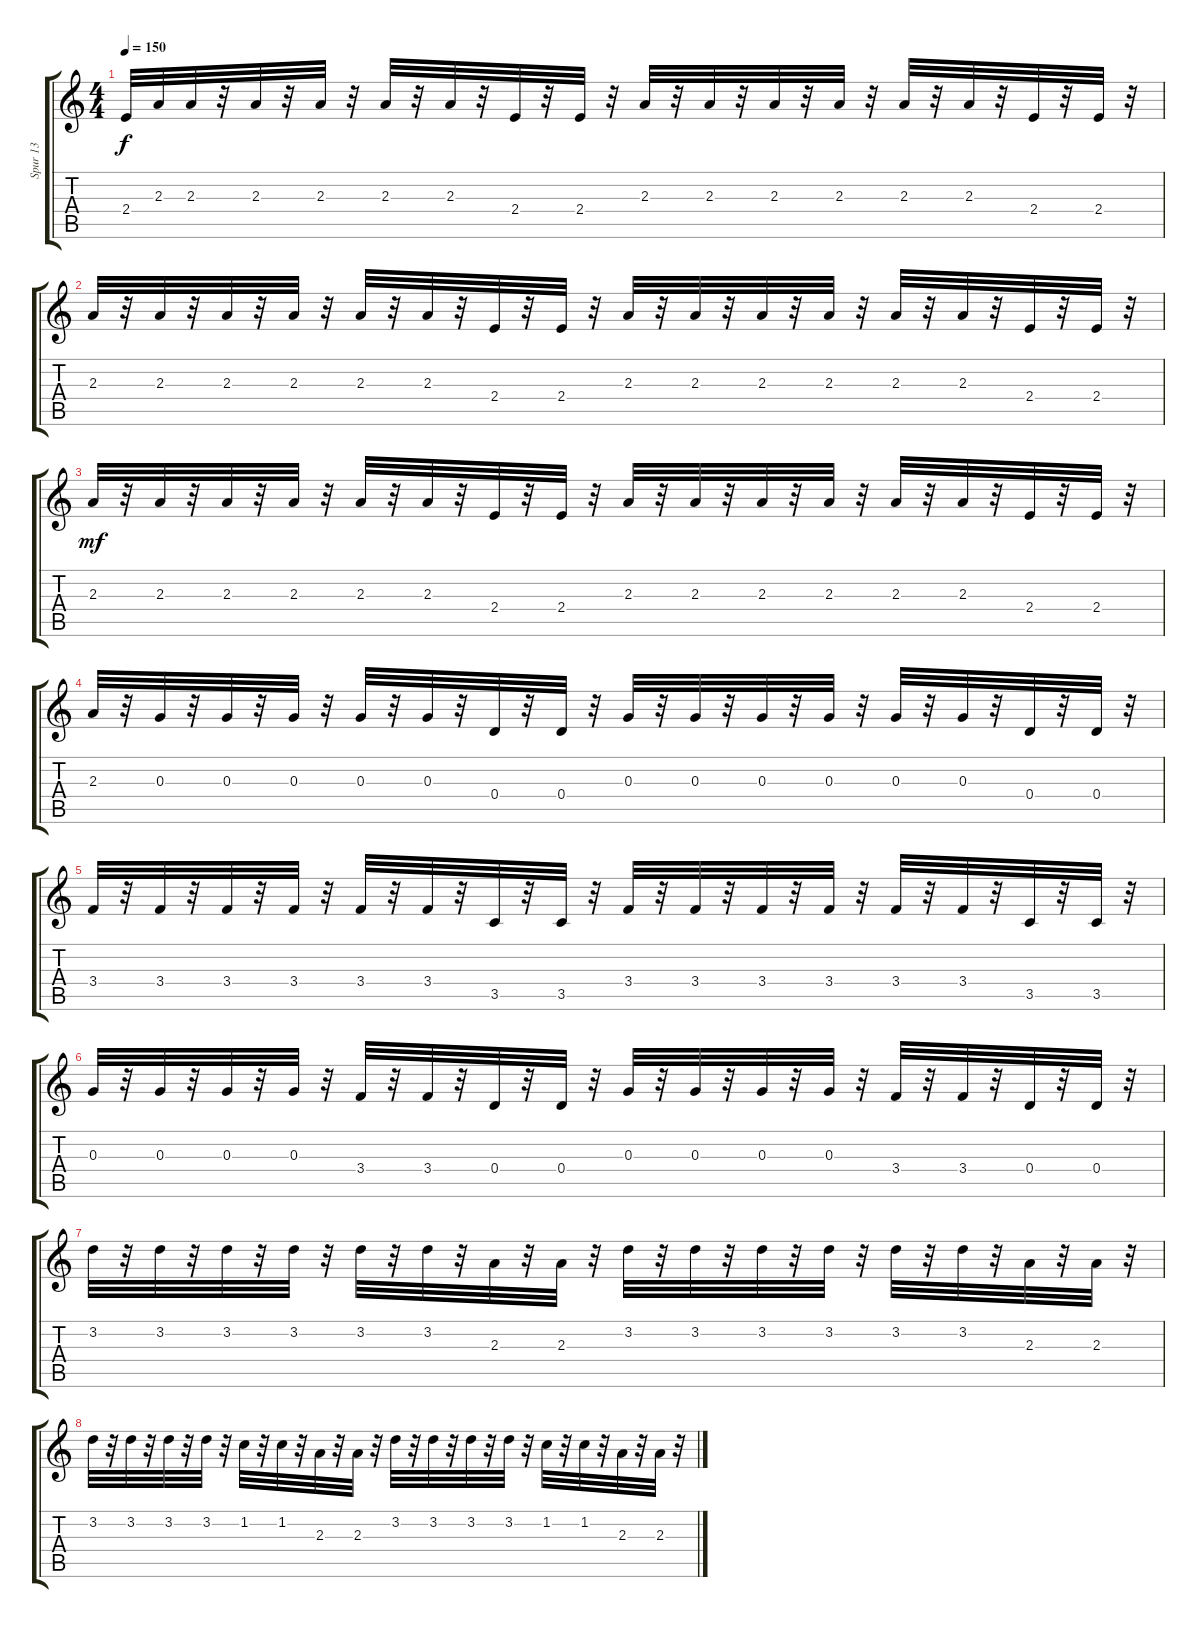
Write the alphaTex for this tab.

\track ("Spur 13" "Spur 13") {instrument synthbass1}
\staff {score tabs}
\tuning (E4 B3 G3 D3 A2 E2) {hide}
\ts (4 4)
\tempo 150
\clef g2
\ks c
2.4.32{dy f} 2.3.32 2.3.32 r.32 2.3.32 r.32 2.3.32 r.32 2.3.32 r.32 2.3.32 r.32 2.4.32 r.32 2.4.32 r.32 2.3.32 r.32 2.3.32 r.32 2.3.32 r.32 2.3.32 r.32 2.3.32 r.32 2.3.32 r.32 2.4.32 r.32 2.4.32 r.32 |
2.3.32 r.32 2.3.32 r.32 2.3.32 r.32 2.3.32 r.32 2.3.32 r.32 2.3.32 r.32 2.4.32 r.32 2.4.32 r.32 2.3.32 r.32 2.3.32 r.32 2.3.32 r.32 2.3.32 r.32 2.3.32 r.32 2.3.32 r.32 2.4.32 r.32 2.4.32 r.32 |
2.3.32{dy mf} r.32 2.3.32 r.32 2.3.32 r.32 2.3.32 r.32 2.3.32 r.32 2.3.32 r.32 2.4.32 r.32 2.4.32 r.32 2.3.32 r.32 2.3.32 r.32 2.3.32 r.32 2.3.32 r.32 2.3.32 r.32 2.3.32 r.32 2.4.32 r.32 2.4.32 r.32 |
2.3.32 r.32 0.3.32 r.32 0.3.32 r.32 0.3.32 r.32 0.3.32 r.32 0.3.32 r.32 0.4.32 r.32 0.4.32 r.32 0.3.32 r.32 0.3.32 r.32 0.3.32 r.32 0.3.32 r.32 0.3.32 r.32 0.3.32 r.32 0.4.32 r.32 0.4.32 r.32 |
3.4.32 r.32 3.4.32 r.32 3.4.32 r.32 3.4.32 r.32 3.4.32 r.32 3.4.32 r.32 3.5.32 r.32 3.5.32 r.32 3.4.32 r.32 3.4.32 r.32 3.4.32 r.32 3.4.32 r.32 3.4.32 r.32 3.4.32 r.32 3.5.32 r.32 3.5.32 r.32 |
0.3.32 r.32 0.3.32 r.32 0.3.32 r.32 0.3.32 r.32 3.4.32 r.32 3.4.32 r.32 0.4.32 r.32 0.4.32 r.32 0.3.32 r.32 0.3.32 r.32 0.3.32 r.32 0.3.32 r.32 3.4.32 r.32 3.4.32 r.32 0.4.32 r.32 0.4.32 r.32 |
3.2.32 r.32 3.2.32 r.32 3.2.32 r.32 3.2.32 r.32 3.2.32 r.32 3.2.32 r.32 2.3.32 r.32 2.3.32 r.32 3.2.32 r.32 3.2.32 r.32 3.2.32 r.32 3.2.32 r.32 3.2.32 r.32 3.2.32 r.32 2.3.32 r.32 2.3.32 r.32 |
3.2.32 r.32 3.2.32 r.32 3.2.32 r.32 3.2.32 r.32 1.2.32 r.32 1.2.32 r.32 2.3.32 r.32 2.3.32 r.32 3.2.32 r.32 3.2.32 r.32 3.2.32 r.32 3.2.32 r.32 1.2.32 r.32 1.2.32 r.32 2.3.32 r.32 2.3.32 r.32
